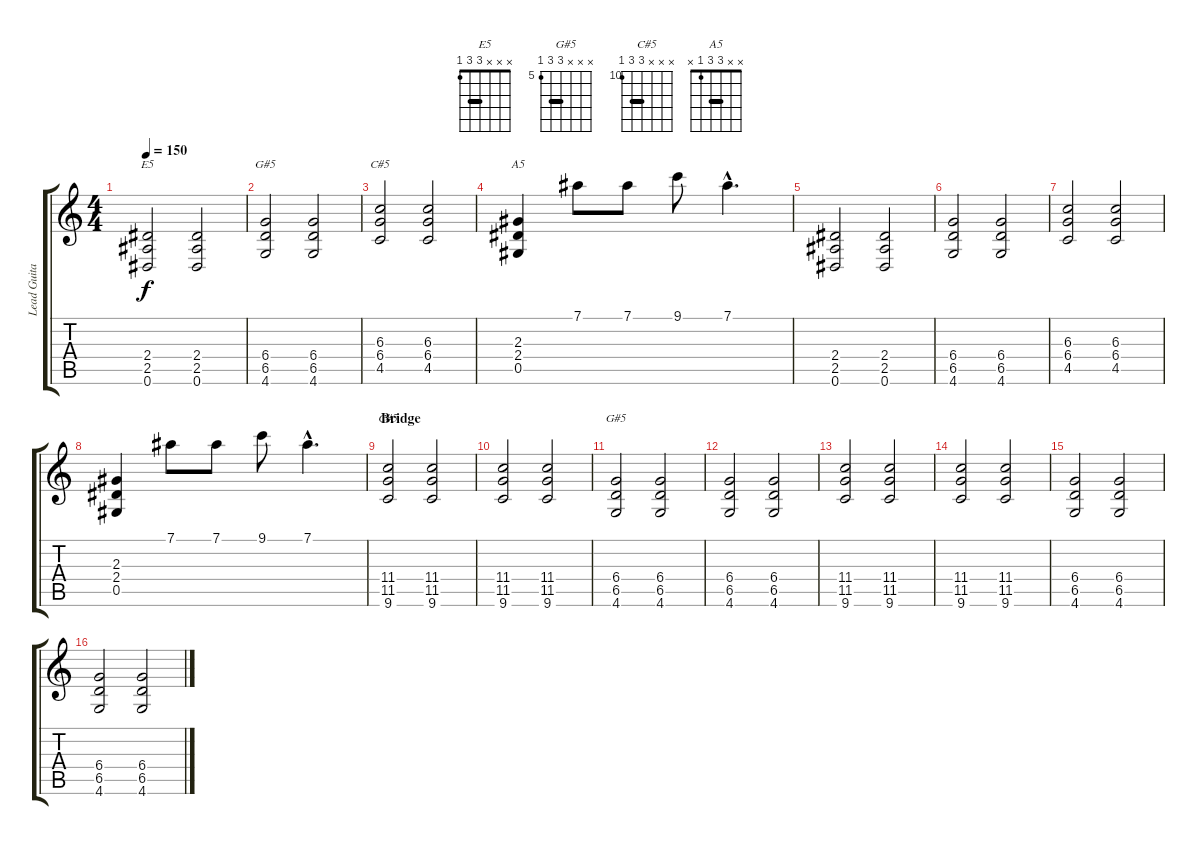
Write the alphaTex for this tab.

\track ("Lead Guitar [Rivers Cuomo]" "Lead Guita") {instrument electricguitarmuted}
\staff {score tabs}
\tuning (Eb4 Bb3 Gb3 Db3 Ab2 Eb2) {hide}
\chord ("E5" x x x 3 3 1) {barre 3}
\chord ("G#5" x x 2 2 0 x) {barre 2}
\chord ("C#5" x x 7 7 5 x) {firstfret 5 barre 7}
\chord ("A5" x x 3 3 1 x) {barre 3}
\chord ("C#5" x x x 12 12 10) {firstfret 10 barre 12}
\chord ("G#5" x x x 7 7 5) {firstfret 5 barre 7}
\ts (4 4)
\tempo 150
\clef g2
\ks c
(2.4 2.5 0.6).2{ch "E5" dy f volume 13 instrument overdrivenguitar} (2.4 2.5 0.6).2 |
(6.4 6.5 4.6).2{ch "G#5"} (6.4 6.5 4.6).2 |
(6.3 6.4 4.5).2{ch "C#5"} (6.3 6.4 4.5).2 |
(2.3 2.4 0.5).4{ch "A5"} 7.1.8 7.1.8 9.1.8 7.1{hac}.4{d} |
(2.4 2.5 0.6).2{volume 13 instrument overdrivenguitar} (2.4 2.5 0.6).2 |
(6.4 6.5 4.6).2 (6.4 6.5 4.6).2 |
(6.3 6.4 4.5).2 (6.3 6.4 4.5).2 |
(2.3 2.4 0.5).4 7.1.8 7.1.8 9.1.8 7.1{hac}.4{d} |
\section ("" "Bridge")
(11.4 11.5 9.6).2{ch "C#5" volume 13 instrument overdrivenguitar} (11.4 11.5 9.6).2 |
(11.4 11.5 9.6).2 (11.4 11.5 9.6).2 |
(6.4 6.5 4.6).2{ch "G#5"} (6.4 6.5 4.6).2 |
(6.4 6.5 4.6).2 (6.4 6.5 4.6).2 |
(11.4 11.5 9.6).2{volume 13 instrument overdrivenguitar} (11.4 11.5 9.6).2 |
(11.4 11.5 9.6).2 (11.4 11.5 9.6).2 |
(6.4 6.5 4.6).2 (6.4 6.5 4.6).2 |
(6.4 6.5 4.6).2 (6.4 6.5 4.6).2
